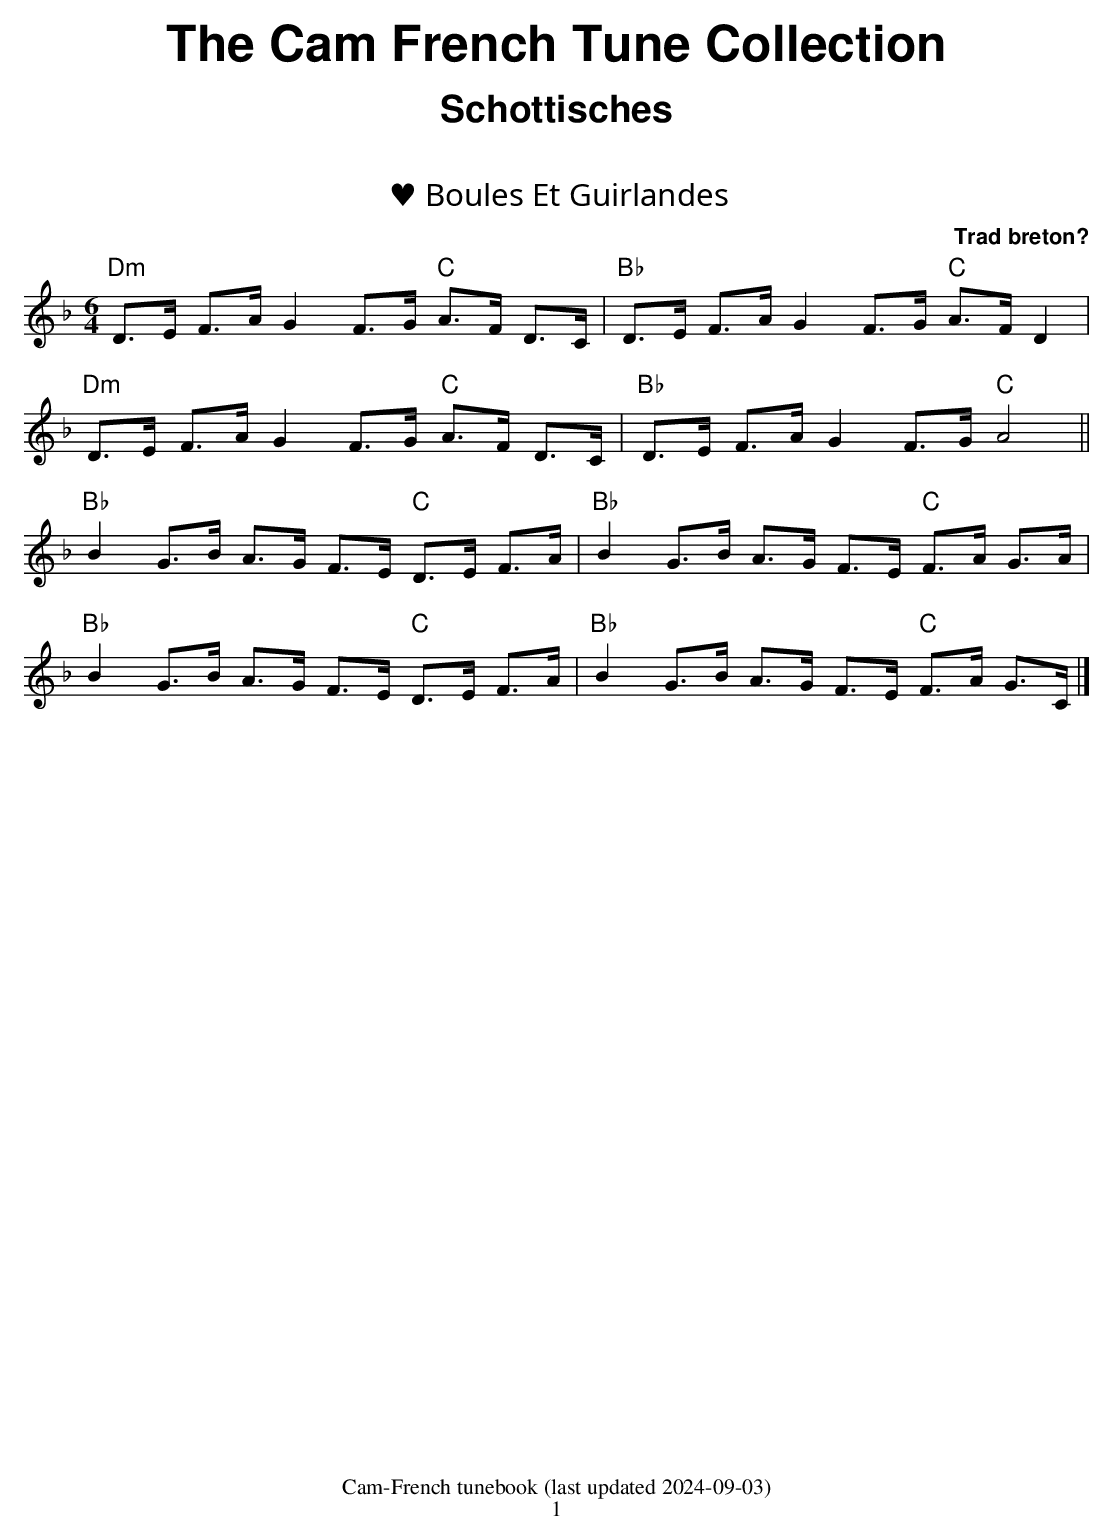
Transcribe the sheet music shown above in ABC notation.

X:1
T:♥ Boules Et Guirlandes
C: Trad breton?
L: 1/8
K:Dm
M: 6/4
"Dm"D>E F>A G2 F>G "C"A>F D>C |"Bb" D>E F>A G2 F>G "C"A>F D2 |
"Dm"D>E F>A G2 F>G "C"A>F D>C | "Bb"D>E F>A G2 F>G "C"A4 ||
"Bb"B2 G>B A>G F>E "C"D>E F>A | "Bb"B2 G>B A>G F>E "C" F>A G>A |
"Bb"B2 G>B A>G F>E "C"D>E F>A |"Bb" B2 G>B A>G F>E "C" F>A G>C |]
